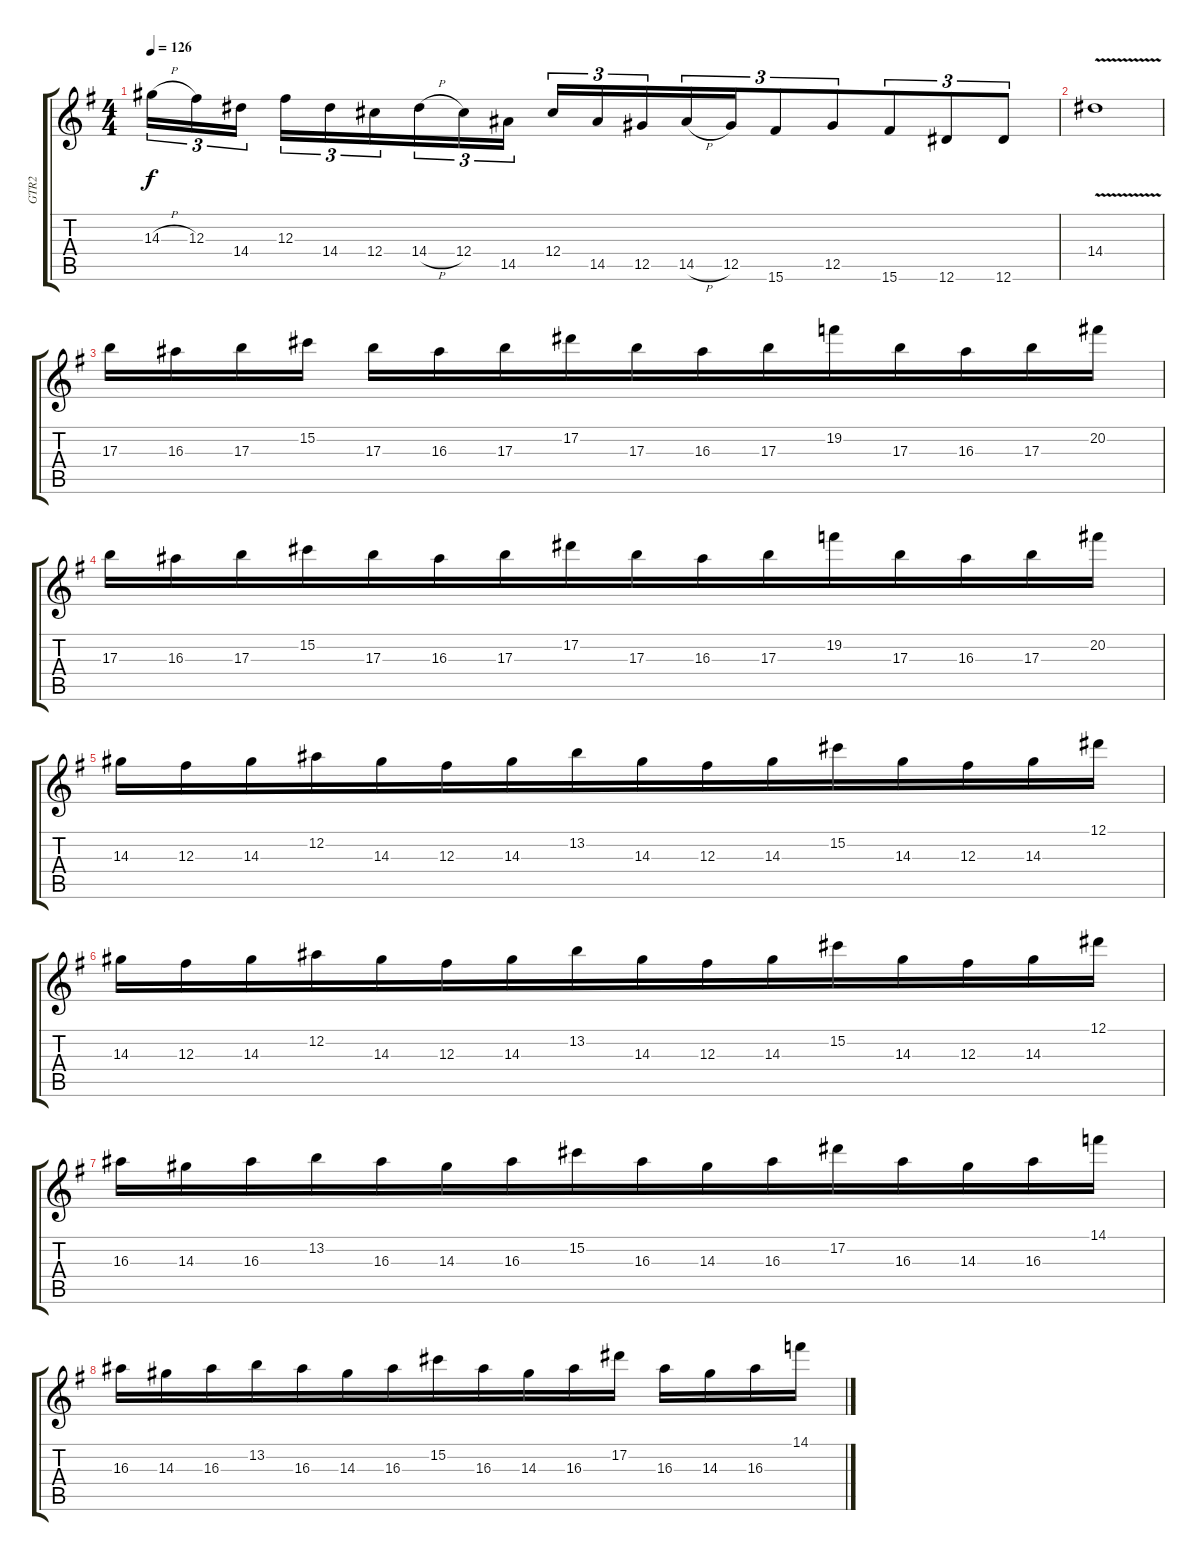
\track ("GTR2" "GTR2") {instrument distortionguitar}
\staff {score tabs}
\tuning (Eb4 Bb3 Gb3 Db3 Ab2 Eb2) {hide}
\ts (4 4)
\tempo 126
\clef g2
\ks eminor
14.3{h}.16{tu (3 2) dy f beam merge} 12.3.16{tu (3 2) beam merge} 14.4.16{tu (3 2) beam splitsecondary} 12.3.16{tu (3 2) beam merge} 14.4.16{tu (3 2) beam merge} 12.4.16{tu (3 2) beam merge} 14.4{h}.16{tu (3 2) beam merge} 12.4.16{tu (3 2)} 14.5.16{tu (3 2) beam splitsecondary} 12.4.16{tu (3 2) beam merge} 14.5.16{tu (3 2) beam merge} 12.5.16{tu (3 2) beam merge} 14.5{h}.16{tu (3 2)} 12.5.16{tu (3 2) beam merge} 15.6.8{tu (3 2) beam merge} 12.5.8{tu (3 2) beam merge} 15.6.8{tu (3 2) beam merge} 12.6.8{tu (3 2) beam merge} 12.6.8{tu (3 2)} |
14.4{v}.1 |
\ks g
17.3.16{beam merge} 16.3.16{beam merge} 17.3.16{beam merge} 15.2.16 17.3.16{beam merge} 16.3.16{beam merge} 17.3.16{beam merge} 17.2.16{beam merge} 17.3.16{beam merge} 16.3.16{beam merge} 17.3.16{beam merge} 19.2.16{beam merge} 17.3.16 16.3.16{beam merge} 17.3.16 20.2.16 |
17.3.16{beam merge} 16.3.16{beam merge} 17.3.16{beam merge} 15.2.16{beam merge} 17.3.16{beam merge} 16.3.16{beam merge} 17.3.16{beam merge} 17.2.16{beam merge} 17.3.16{beam merge} 16.3.16{beam merge} 17.3.16{beam merge} 19.2.16{beam merge} 17.3.16{beam merge} 16.3.16 17.3.16 20.2.16 |
14.3.16{beam merge} 12.3.16{beam merge} 14.3.16{beam merge} 12.2.16{beam merge} 14.3.16{beam merge} 12.3.16 14.3.16 13.2.16{beam merge} 14.3.16 12.3.16{beam merge} 14.3.16{beam merge} 15.2.16{beam merge} 14.3.16 12.3.16 14.3.16{beam merge} 12.1.16 |
14.3.16{beam merge} 12.3.16{beam merge} 14.3.16{beam merge} 12.2.16{beam merge} 14.3.16{beam merge} 12.3.16{beam merge} 14.3.16{beam merge} 13.2.16{beam merge} 14.3.16{beam merge} 12.3.16{beam merge} 14.3.16{beam merge} 15.2.16{beam merge} 14.3.16{beam merge} 12.3.16{beam merge} 14.3.16{beam merge} 12.1.16 |
16.3.16{beam merge} 14.3.16{beam merge} 16.3.16{beam merge} 13.2.16{beam merge} 16.3.16{beam merge} 14.3.16{beam merge} 16.3.16 15.2.16{beam merge} 16.3.16{beam merge} 14.3.16{beam merge} 16.3.16{beam merge} 17.2.16{beam merge} 16.3.16{beam merge} 14.3.16{beam merge} 16.3.16 14.1.16 |
16.3.16{beam merge} 14.3.16 16.3.16 13.2.16{beam merge} 16.3.16 14.3.16 16.3.16 15.2.16{beam merge} 16.3.16{beam merge} 14.3.16{beam merge} 16.3.16 17.2.16 16.3.16 14.3.16 16.3.16 14.1.16
